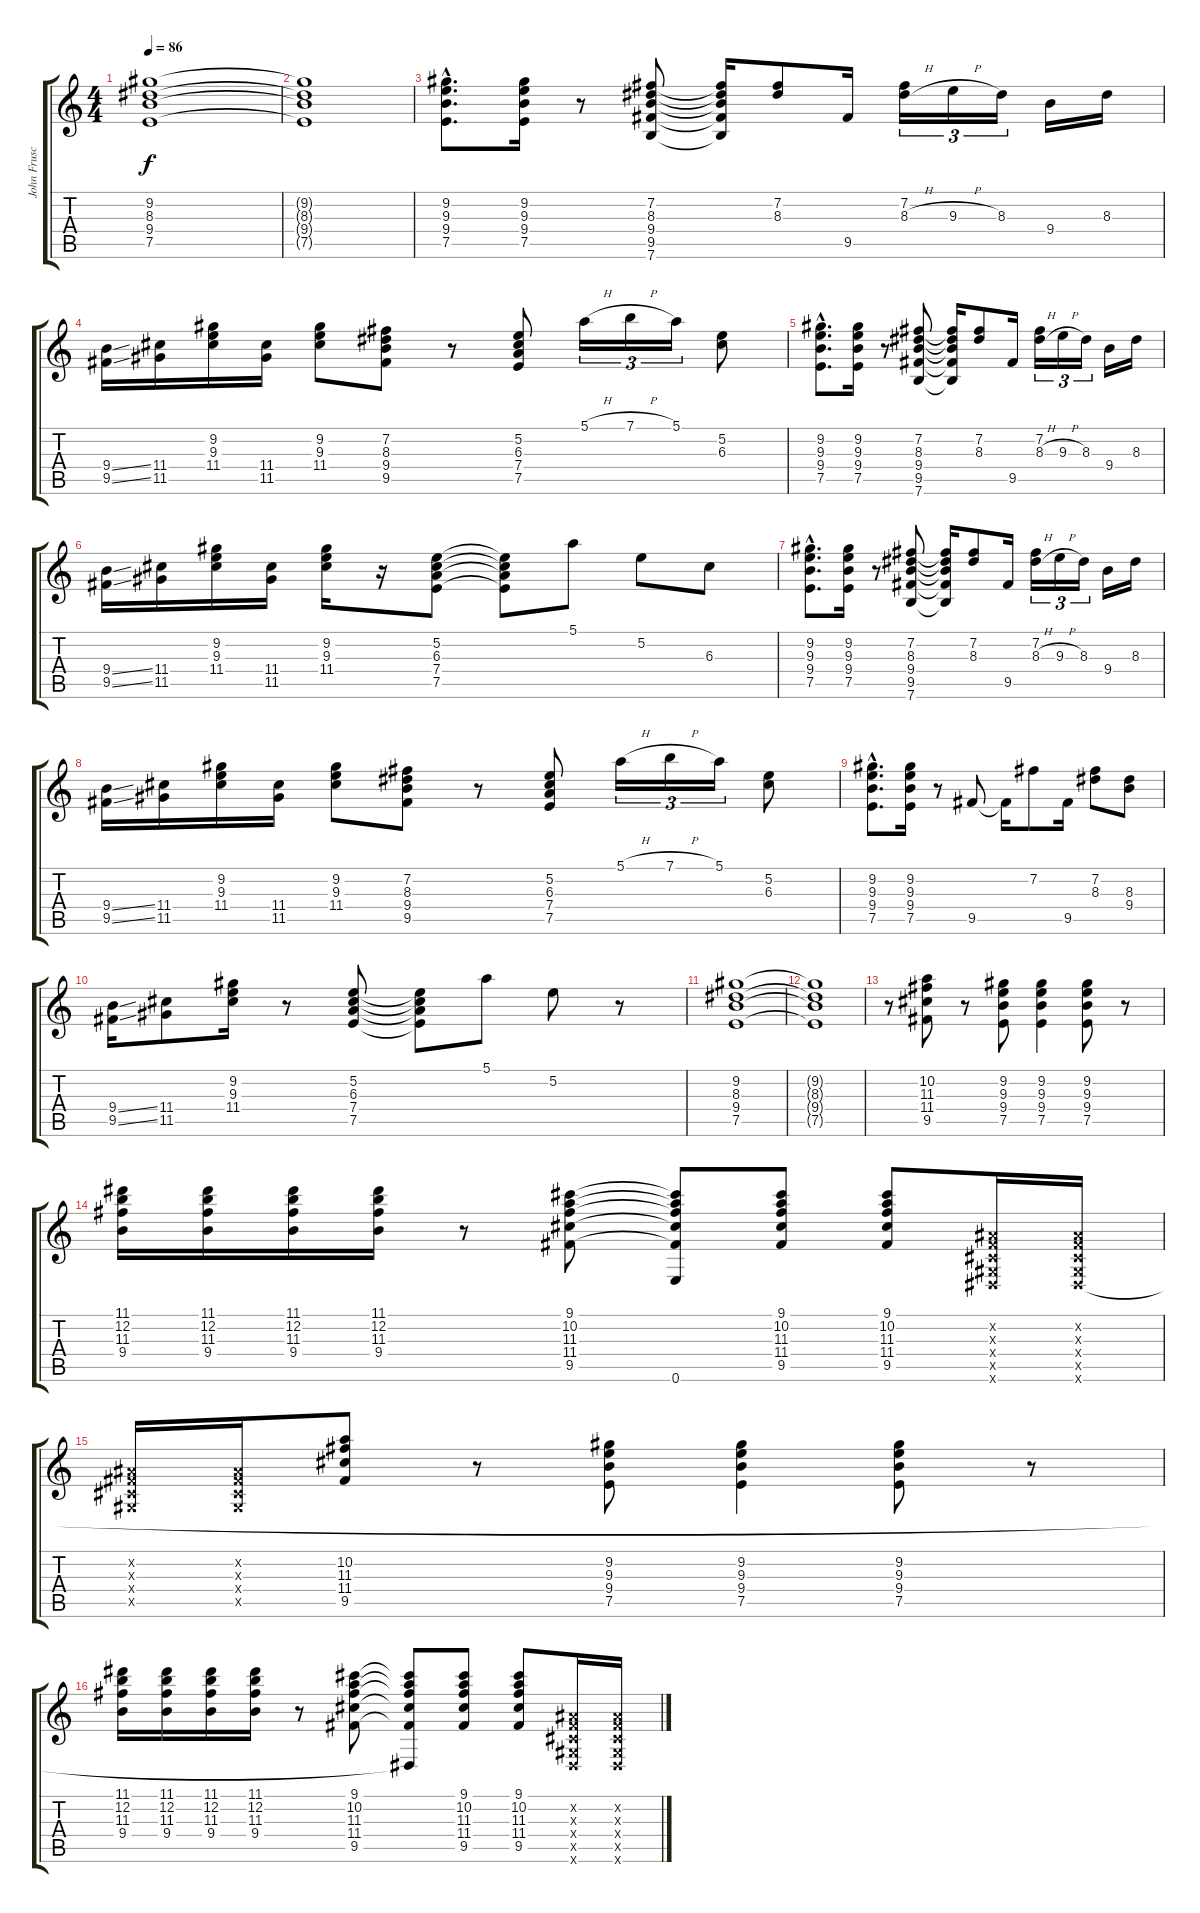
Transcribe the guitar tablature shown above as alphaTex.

\track ("John Frusciante - Guitar" "John Frusc") {instrument acousticguitarsteel}
\staff {score tabs}
\tuning (E4 B3 G3 D3 A2 E2) {hide}
\ts (4 4)
\tempo 86
\clef g2
\ks c
(9.2 8.3 9.4 7.5).1{dy f} |
(9.2{t} 8.3{t} 9.4{t} 7.5{t}).1 |
(9.2{hac} 9.3{hac} 9.4{hac} 7.5{hac}).8{d} (9.2 9.3 9.4 7.5).16 r.8 (7.2 8.3 9.4 9.5 7.6).8 (7.2{t} 8.3{t} 9.4{t} 9.5{t} 7.6{t}).16 (7.2 8.3).8 9.5.16 (7.2 8.3{h}).16{tu (3 2)} 9.3{h}.16{tu (3 2)} 8.3.16{tu (3 2)} 9.4.16 8.3.16 |
(9.4{ss} 9.5{ss}).16 (11.4 11.5).16 (9.2 9.3 11.4).16 (11.4 11.5).16 (9.2 9.3 11.4).8 (7.2 8.3 9.4 9.5).8 r.8 (5.2 6.3 7.4 7.5).8 5.1{h}.16{tu (3 2)} 7.1{h}.16{tu (3 2)} 5.1.16{tu (3 2)} (5.2 6.3).8 |
(9.2{hac} 9.3{hac} 9.4{hac} 7.5{hac}).8{d} (9.2 9.3 9.4 7.5).16 r.8 (7.2 8.3 9.4 9.5 7.6).8 (7.2{t} 8.3{t} 9.4{t} 9.5{t} 7.6{t}).16 (7.2 8.3).8 9.5.16 (7.2 8.3{h}).16{tu (3 2)} 9.3{h}.16{tu (3 2)} 8.3.16{tu (3 2)} 9.4.16 8.3.16 |
(9.4{ss} 9.5{ss}).16 (11.4 11.5).16 (9.2 9.3 11.4).16 (11.4 11.5).16 (9.2 9.3 11.4).16 r.16 (5.2 6.3 7.4 7.5).8 (5.2{t} 6.3{t} 7.4{t} 7.5{t}).8 5.1.8 5.2.8 6.3.8 |
(9.2{hac} 9.3{hac} 9.4{hac} 7.5{hac}).8{d} (9.2 9.3 9.4 7.5).16 r.8 (7.2 8.3 9.4 9.5 7.6).8 (7.2{t} 8.3{t} 9.4{t} 9.5{t} 7.6{t}).16 (7.2 8.3).8 9.5.16 (7.2 8.3{h}).16{tu (3 2)} 9.3{h}.16{tu (3 2)} 8.3.16{tu (3 2)} 9.4.16 8.3.16 |
(9.4{ss} 9.5{ss}).16 (11.4 11.5).16 (9.2 9.3 11.4).16 (11.4 11.5).16 (9.2 9.3 11.4).8 (7.2 8.3 9.4 9.5).8 r.8 (5.2 6.3 7.4 7.5).8 5.1{h}.16{tu (3 2)} 7.1{h}.16{tu (3 2)} 5.1.16{tu (3 2)} (5.2 6.3).8 |
(9.2{hac} 9.3{hac} 9.4{hac} 7.5{hac}).8{d} (9.2 9.3 9.4 7.5).16 r.8 9.5.8 9.5{t}.16 7.2.8 9.5.16 (7.2 8.3).8 (8.3 9.4).8 |
(9.4{ss} 9.5{ss}).16 (11.4 11.5).8 (9.2 9.3 11.4).16 r.8 (5.2 6.3 7.4 7.5).8 (5.2{t} 6.3{t} 7.4{t} 7.5{t}).8 5.1.8 5.2.8 r.8 |
(9.2 8.3 9.4 7.5).1 |
(9.2{t} 8.3{t} 9.4{t} 7.5{t}).1 |
r.8 (10.2 11.3 11.4 9.5).8 r.8 (9.2 9.3 9.4 7.5).8 (9.2 9.3 9.4 7.5).4 (9.2 9.3 9.4 7.5).8 r.8 |
(11.1 12.2 11.3 9.4).16 (11.1 12.2 11.3 9.4).16 (11.1 12.2 11.3 9.4).16 (11.1 12.2 11.3 9.4).16 r.8 (9.1 10.2 11.3 11.4 9.5).8 (9.1{t} 10.2{t} 11.3{t} 11.4{t} 9.5{t} 0.6).8 (9.1 10.2 11.3 11.4 9.5).8 (9.1 10.2 11.3 11.4 9.5).8 (-1.2{x} -1.3{x} -1.4{x} -1.5{x} -1.6{x}).16 (-1.2{x} -1.3{x} -1.4{x} -1.5{x} -1.6{x}).16 |
(-1.2{x} -1.3{x} -1.4{x} -1.5{x}).16 (-1.2{x} -1.3{x} -1.4{x} -1.5{x}).16 (10.2 11.3 11.4 9.5).8 r.8 (9.2 9.3 9.4 7.5).8 (9.2 9.3 9.4 7.5).4 (9.2 9.3 9.4 7.5).8 r.8 |
(11.1 12.2 11.3 9.4).16 (11.1 12.2 11.3 9.4).16 (11.1 12.2 11.3 9.4).16 (11.1 12.2 11.3 9.4).16 r.8 (9.1 10.2 11.3 11.4 9.5).8 (9.1{t} 10.2{t} 11.3{t} 11.4{t} 9.5{t} -1.6{t}).8 (9.1 10.2 11.3 11.4 9.5).8 (9.1 10.2 11.3 11.4 9.5).8 (-1.2{x} -1.3{x} -1.4{x} -1.5{x} -1.6{x}).16 (-1.2{x} -1.3{x} -1.4{x} -1.5{x} -1.6{x}).16
